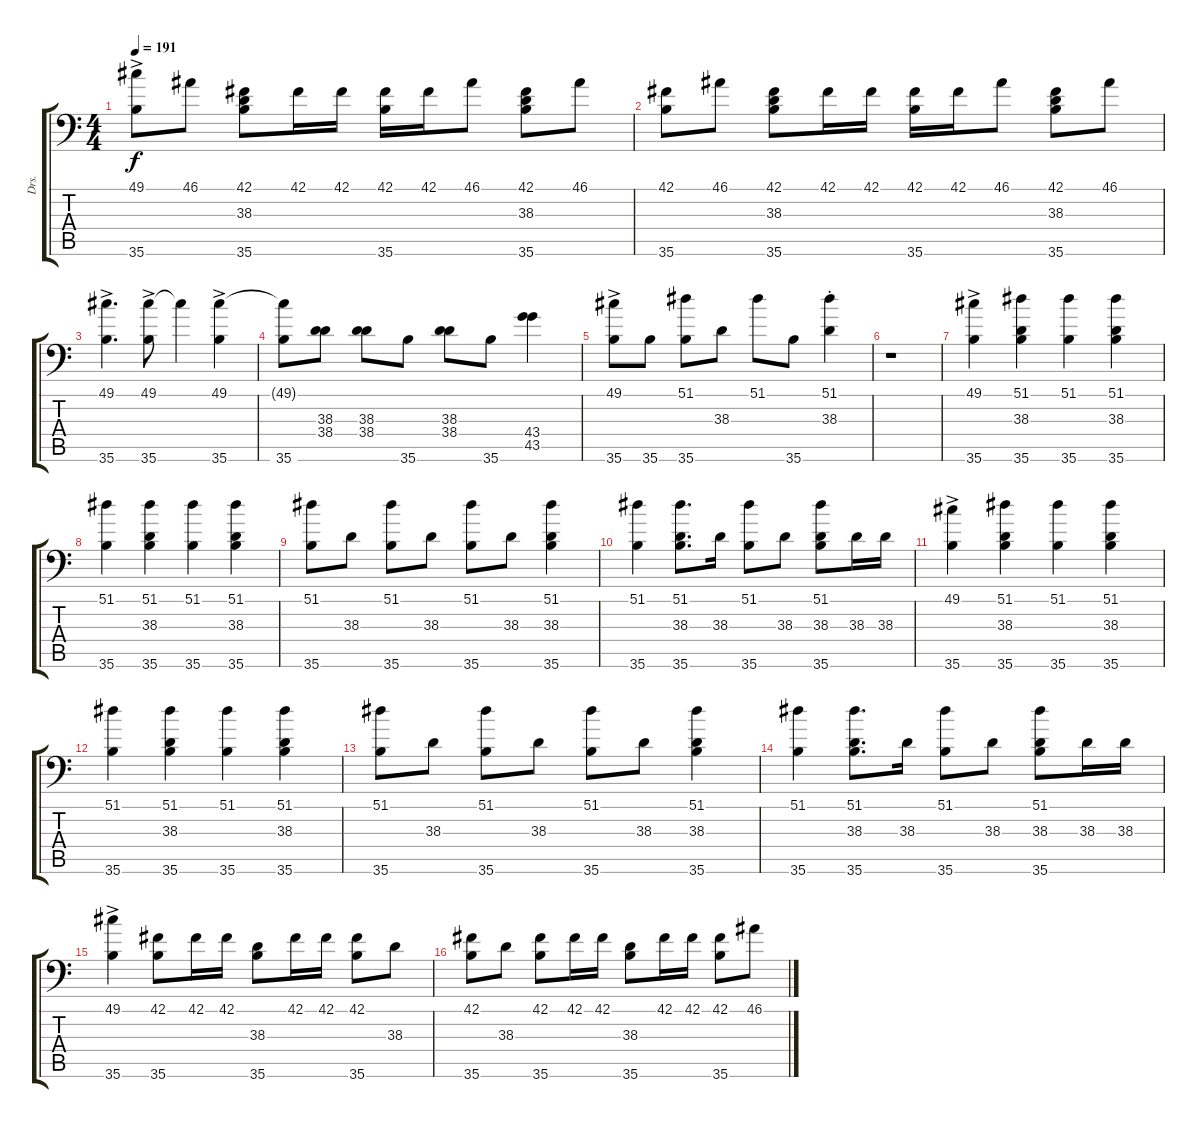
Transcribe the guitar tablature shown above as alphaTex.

\track ("Drs." "Drs.") {instrument acousticgrandpiano}
\staff {score tabs}
\tuning (C-1 C-1 C-1 C-1 C-1 C-1) {hide}
\ts (4 4)
\tempo 191
\clef f4
\ks c
(49.1{ac} 35.6).8{dy f} 46.1.8 (42.1 38.3 35.6).8 42.1.16 42.1.16 (42.1 35.6).16 42.1.16 46.1.8 (42.1 38.3 35.6).8 46.1.8 |
(42.1 35.6).8 46.1.8 (42.1 38.3 35.6).8 42.1.16 42.1.16 (42.1 35.6).16 42.1.16 46.1.8 (42.1 38.3 35.6).8 46.1.8 |
(49.1{ac} 35.6).4{d} (49.1{ac} 35.6).8 49.1{t}.4 (49.1{ac} 35.6).4 |
(49.1{t} 35.6).8 (38.3 38.4).8 (38.3 38.4).8 35.6.8 (38.3 38.4).8 35.6.8 (43.4 43.5).4 |
(49.1{ac} 35.6).8 35.6.8 (51.1 35.6).8 38.3.8 51.1.8 35.6.8 (51.1{st} 38.3{st}).4 |
r.1 |
(49.1{ac} 35.6).4 (51.1 38.3 35.6).4 (51.1 35.6).4 (51.1 38.3 35.6).4 |
(51.1 35.6).4 (51.1 38.3 35.6).4 (51.1 35.6).4 (51.1 38.3 35.6).4 |
(51.1 35.6).8 38.3.8 (51.1 35.6).8 38.3.8 (51.1 35.6).8 38.3.8 (51.1 38.3 35.6).4 |
(51.1 35.6).4 (51.1 38.3 35.6).8{d} 38.3.16 (51.1 35.6).8 38.3.8 (51.1 38.3 35.6).8 38.3.16 38.3.16 |
(49.1{ac} 35.6).4 (51.1 38.3 35.6).4 (51.1 35.6).4 (51.1 38.3 35.6).4 |
(51.1 35.6).4 (51.1 38.3 35.6).4 (51.1 35.6).4 (51.1 38.3 35.6).4 |
(51.1 35.6).8 38.3.8 (51.1 35.6).8 38.3.8 (51.1 35.6).8 38.3.8 (51.1 38.3 35.6).4 |
(51.1 35.6).4 (51.1 38.3 35.6).8{d} 38.3.16 (51.1 35.6).8 38.3.8 (51.1 38.3 35.6).8 38.3.16 38.3.16 |
(49.1{ac} 35.6).4 (42.1 35.6).8 42.1.16 42.1.16 (38.3 35.6).8 42.1.16 42.1.16 (42.1 35.6).8 38.3.8 |
(42.1 35.6).8 38.3.8 (42.1 35.6).8 42.1.16 42.1.16 (38.3 35.6).8 42.1.16 42.1.16 (42.1 35.6).8 46.1.8
